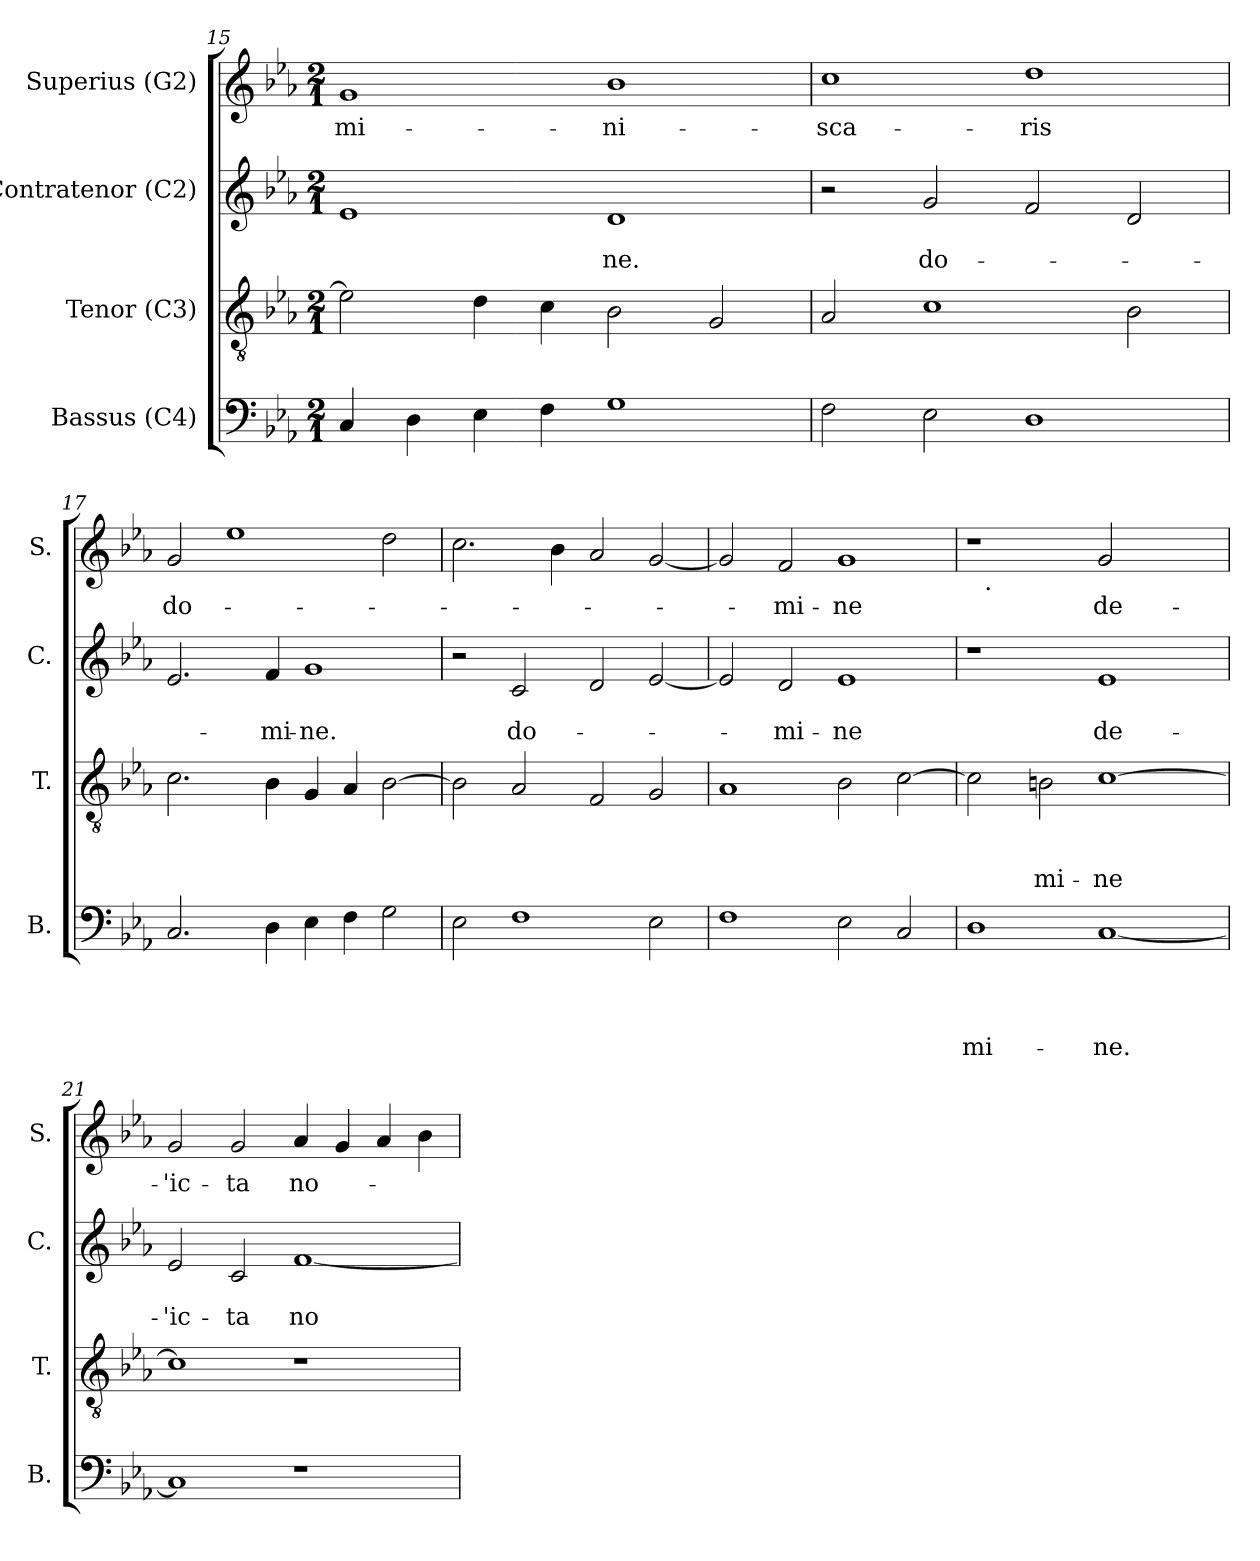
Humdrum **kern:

**kern	**text	**text	**text	**text	**kern	**text	**text	**text	**kern	**text	**text	**kern	**text
*part4	*part4	*part4	*part4	*part4	*part3	*part3	*part3	*part3	*part2	*part2	*part2	*part1	*part1
*staff4	*staff4	*staff4	*staff4	*staff4	*staff3	*staff3	*staff3	*staff3	*staff2	*staff2	*staff2	*staff1	*staff1
*I"Bassus (C4)	*	*	*	*	*I"Tenor (C3)	*	*	*	*I"Contratenor (C2)	*	*	*I"Superius (G2)	*
*I'B.	*	*	*	*	*I'T.	*	*	*	*I'C.	*	*	*I'S.	*
*clefF4	*	*	*	*	*clefGv2	*	*	*	*clefG2	*	*	*clefG2	*
*k[b-e-a-]	*	*	*	*	*k[b-e-a-]	*	*	*	*k[b-e-a-]	*	*	*k[b-e-a-]	*
*E-:	*	*	*	*	*E-:	*	*	*	*E-:	*	*	*E-:	*
*M2/1	*	*	*	*	*M2/1	*	*	*	*M2/1	*	*	*M2/1	*
=15	=15	=15	=15	=15	=15	=15	=15	=15	=15	=15	=15	=15	=15
!	!	!	!	!	!	!	!	!	!	!	!	!	!LO:LY:b
4C/	.	.	.	.	2e-\]	.	.	.	1e-	.	.	1g	-mi-
4D\	.	.	.	.	.	.	.	.	.	.	.	.	.
4E-\	.	.	.	.	4d\	.	.	.	.	.	.	.	.
4F\	.	.	.	.	4c\	.	.	.	.	.	.	.	.
!	!	!	!	!	!	!	!	!	!	!	!LO:LY:b	!	!LO:LY:b
1G	.	.	.	.	2B-\	.	.	.	1d	.	-ne.	1b-	-ni-
.	.	.	.	.	2G/	.	.	.	.	.	.	.	.
=16	=16	=16	=16	=16	=16	=16	=16	=16	=16	=16	=16	=16	=16
!	!	!	!	!	!	!	!	!	!	!	!	!	!LO:LY:b
2F\	.	.	.	.	2A-/	.	.	.	2r	.	.	1cc	-sca-
!	!	!	!	!	!	!	!	!	!	!	!LO:LY:b	!	!
2E-\	.	.	.	.	1c	.	.	.	2g/	.	do-	.	.
!	!	!	!	!	!	!	!	!	!	!	!	!	!LO:LY:b
1D	.	.	.	.	.	.	.	.	2f/	.	.	1dd	-ris
.	.	.	.	.	2B-\	.	.	.	2d/	.	.	.	.
!!LO:PB:g=z
=17	=17	=17	=17	=17	=17	=17	=17	=17	=17	=17	=17	=17	=17
!	!	!	!	!	!	!	!	!	!	!	!	!	!LO:LY:b
2.C/	.	.	.	.	2.c\	.	.	.	2.e-/	.	.	2g/	do-
.	.	.	.	.	.	.	.	.	.	.	.	1ee-	.
!	!	!	!	!	!	!	!	!	!	!	!LO:LY:b	!	!
4D\	.	.	.	.	4B-\	.	.	.	4f/	.	-mi-	.	.
!	!	!	!	!	!	!	!	!	!	!	!LO:LY:b	!	!
4E-\	.	.	.	.	4G/	.	.	.	1g	.	-ne.	.	.
4F\	.	.	.	.	4A-/	.	.	.	.	.	.	.	.
2G\	.	.	.	.	[>2B-\	.	.	.	.	.	.	2dd\	.
=18	=18	=18	=18	=18	=18	=18	=18	=18	=18	=18	=18	=18	=18
2E-\	.	.	.	.	2B-\]	.	.	.	2r	.	.	2.cc\	.
!	!	!	!	!	!	!	!	!	!	!	!LO:LY:b	!	!
1F	.	.	.	.	2A-/	.	.	.	2c/	.	do-	.	.
.	.	.	.	.	.	.	.	.	.	.	.	4b-\	.
.	.	.	.	.	2F/	.	.	.	2d/	.	.	2a-/	.
2E-\	.	.	.	.	2G/	.	.	.	[<2e-/	.	.	[<2g/	.
=19	=19	=19	=19	=19	=19	=19	=19	=19	=19	=19	=19	=19	=19
1F	.	.	.	.	1A-	.	.	.	2e-/]	.	.	2g/]	.
!	!	!	!	!	!	!	!	!	!	!	!LO:LY:b	!	!LO:LY:b
.	.	.	.	.	.	.	.	.	2d/	.	-mi-	2f/	-mi-
!	!	!	!	!	!	!	!	!	!	!	!LO:LY:b	!	!LO:LY:b
2E-\	.	.	.	.	2B-\	.	.	.	1e-	.	-ne	1g	-ne
2C/	.	.	.	.	[<2c\	.	.	.	.	.	.	.	.
!!LO:LB:g=z
=20	=20	=20	=20	=20	=20	=20	=20	=20	=20	=20	=20	=20	=20
!	!	!	!	!LO:LY:b	!	!	!	!	!	!	!	!	!
*	*	*	*	*	*	*	*	*	*	*	*	*^	*
1D	.	.	.	-mi-	2c\]	.	.	.	1r	.	.	1r	16ryy	.
!	!	!	!	!	!	!	!	!	!	!	!	!	!LO:TX:b:t=.	!
.	.	.	.	.	.	.	.	.	.	.	.	.	1ryy	.
!	!	!	!	!	!	!	!	!LO:LY:b	!	!	!	!	!	!
.	.	.	.	.	2B\	.	.	-mi-	.	.	.	.	.	.
!	!	!	!	!LO:LY:b	!	!	!	!LO:LY:b	!	!	!LO:LY:b	!	!	!LO:LY:b
[<1C	.	.	.	-ne.	[>1c	.	.	-ne	1e-	.	de-	2g/	.	de-
.	.	.	.	.	.	.	.	.	.	.	.	.	2...ryy	.
.	.	.	.	.	.	.	.	.	.	.	.	2ryy	.	.
=21	=21	=21	=21	=21	=21	=21	=21	=21	=21	=21	=21	=21	=21	=21
!	!	!	!	!	!	!	!	!	!	!	!LO:LY:b	!	!	!LO:LY:b
*	*	*	*	*	*	*	*	*	*	*	*	*v	*v	*
1C]	.	.	.	.	1c]	.	.	.	2e-/	.	-'ic-	2g/	-'ic-
!	!	!	!	!	!	!	!	!	!	!	!LO:LY:b	!	!LO:LY:b
.	.	.	.	.	.	.	.	.	2c/	.	-ta	2g/	-ta
!	!	!	!	!	!	!	!	!	!	!	!LO:LY:b	!	!LO:LY:b
1r	.	.	.	.	1r	.	.	.	[<1f	.	no-	4a-/	no-
.	.	.	.	.	.	.	.	.	.	.	.	4g/	.
.	.	.	.	.	.	.	.	.	.	.	.	4a-/	.
.	.	.	.	.	.	.	.	.	.	.	.	4b-\	.
=	=	=	=	=	=	=	=	=	=	=	=	=	=
*-	*-	*-	*-	*-	*-	*-	*-	*-	*-	*-	*-	*-	*-
